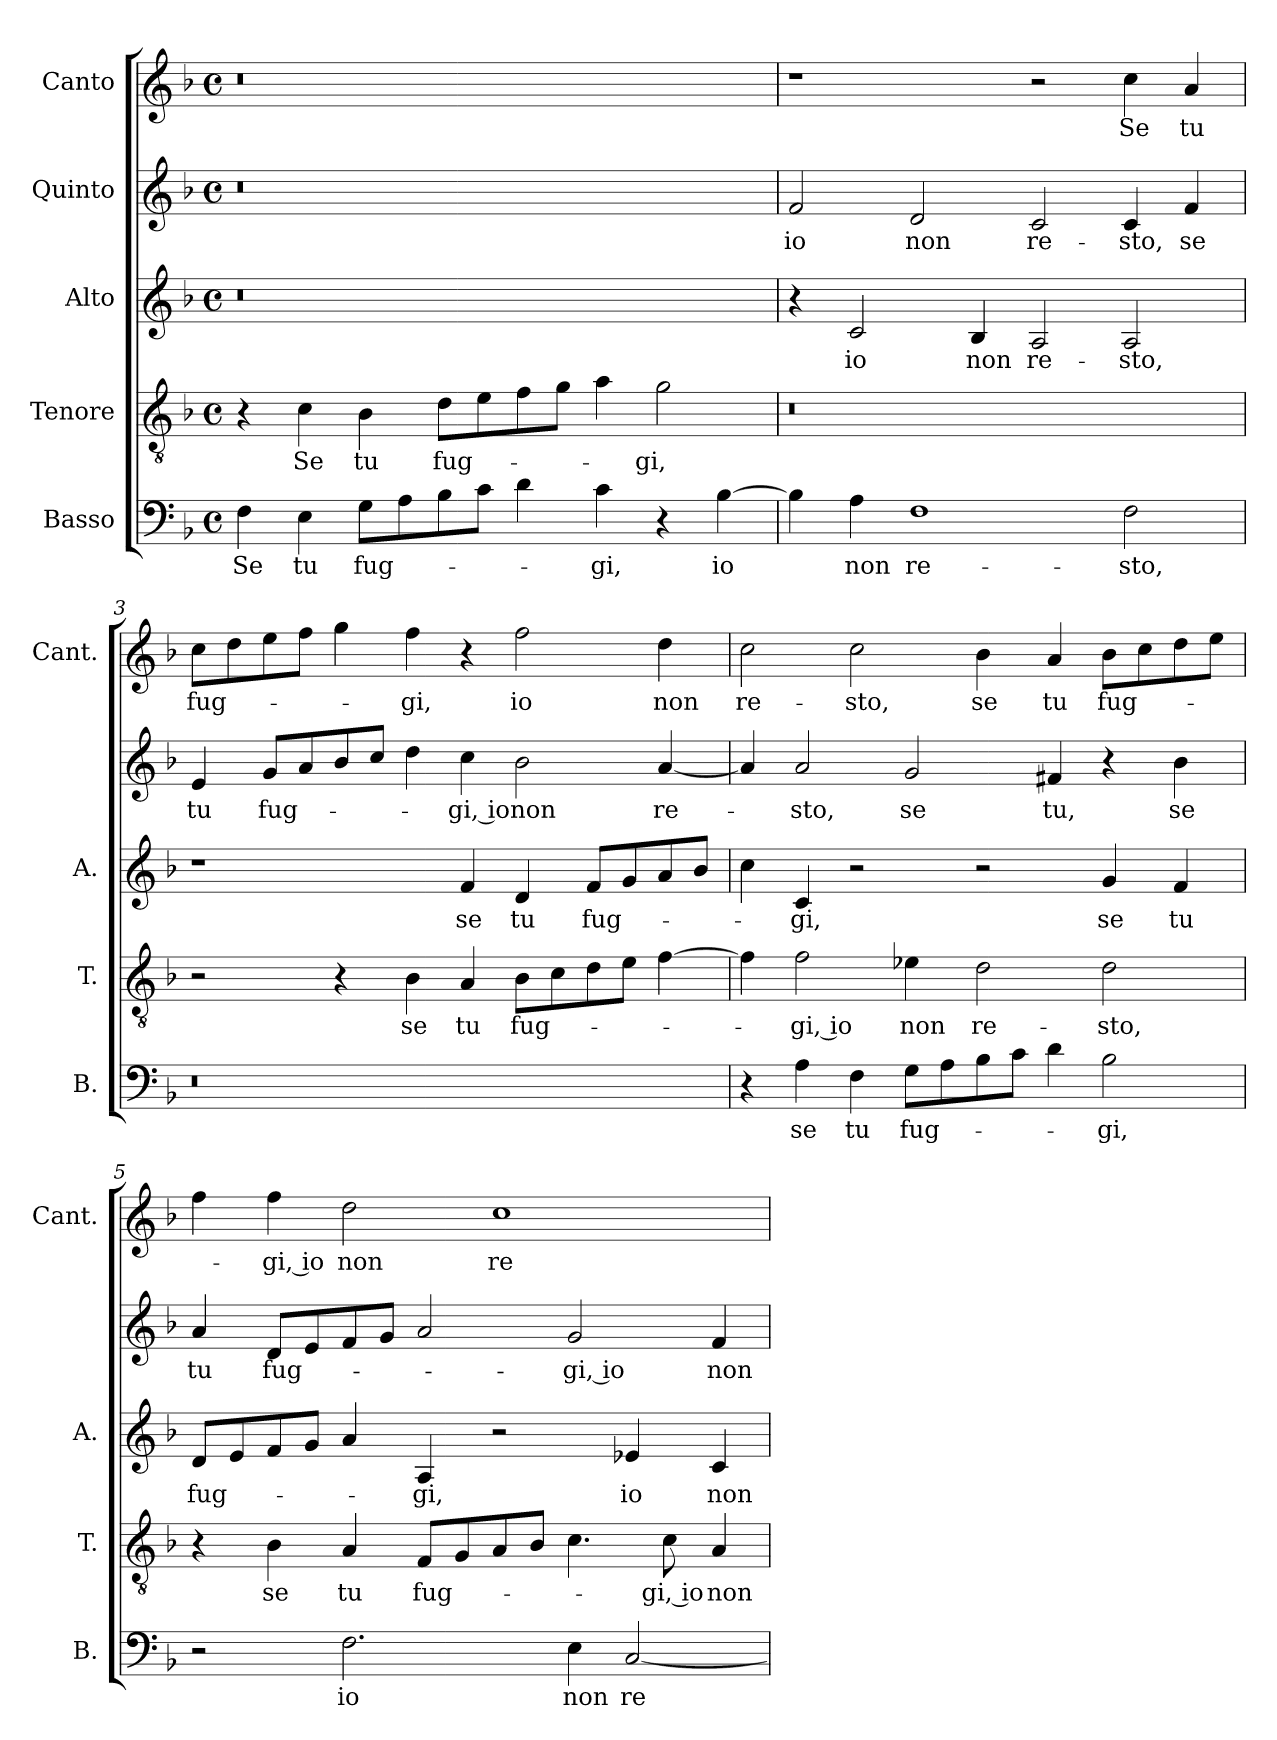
**kern	**text	**kern	**text	**kern	**text	**kern	**text	**kern	**text
*part5	*part5	*part4	*part4	*part3	*part3	*part2	*part2	*part1	*part1
*staff5	*staff5	*staff4	*staff4	*staff3	*staff3	*staff2	*staff2	*staff1	*staff1
*I"Basso	*	*I"Tenore	*	*I"Alto	*	*I"Quinto	*	*I"Canto	*
*I'B.	*	*I'T.	*	*I'A.	*	*	*	*I'Cant.	*
*clefF4	*	*clefGv2	*	*clefG2	*	*clefG2	*	*clefG2	*
*k[b-]	*	*k[b-]	*	*k[b-]	*	*k[b-]	*	*k[b-]	*
*F:	*	*F:	*	*F:	*	*F:	*	*F:	*
*M4/4	*	*M4/4	*	*M4/4	*	*M4/4	*	*M4/4	*
*met(c)	*	*met(c)	*	*met(c)	*	*met(c)	*	*met(c)	*
=1	=1	=1	=1	=1	=1	=1	=1	=1	=1
!	!	!	!	!LO:N:vis=0	!	!LO:N:vis=0	!	!LO:N:vis=0	!
4F\	Se	4r	.	1r	.	1r	.	1r	.
4E\	tu	4c\	Se	.	.	.	.	.	.
8G\L	fug-	4B-\	tu	.	.	.	.	.	.
8A\	.	.	.	.	.	.	.	.	.
8B-\	.	8d\L	fug-	.	.	.	.	.	.
8c\J	.	8e\	.	.	.	.	.	.	.
4d\	.	8f\	.	1ryy	.	1ryy	.	1ryy	.
.	.	8g\J	.	.	.	.	.	.	.
4c\	-gi,	4a\	.	.	.	.	.	.	.
4r	.	2g\	-gi,	.	.	.	.	.	.
[4B-\	io	.	.	.	.	.	.	.	.
=2	=2	=2	=2	=2	=2	=2	=2	=2	=2
!	!	!LO:N:vis=0	!	!	!	!	!	!	!
4B-\]	.	1r	.	4r	.	2f/	io	1r	.
4A\	non	.	.	2c/	io	.	.	.	.
1F\	re-	.	.	.	.	2d/	non	.	.
.	.	.	.	4B-/	non	.	.	.	.
.	.	1ryy	.	2A/	re-	2c/	re-	2r	.
2F\	-sto,	.	.	2A/	-sto,	4c/	-sto,	4cc\	Se
.	.	.	.	.	.	4f/	se	4a/	tu
=3	=3	=3	=3	=3	=3	=3	=3	=3	=3
!LO:N:vis=0	!	!	!	!	!	!	!	!	!
1r	.	2r	.	1r	.	4e/	tu	8cc\L	fug-
.	.	.	.	.	.	.	.	8dd\	.
.	.	.	.	.	.	8g/L	fug-	8ee\	.
.	.	.	.	.	.	8a/	.	8ff\J	.
.	.	4r	.	.	.	8b-/	.	4gg\	.
.	.	.	.	.	.	8cc/J	.	.	.
.	.	4B-\	se	.	.	4dd\	.	4ff\	-gi,
1ryy	.	4A/	tu	4f/	se	4cc\	-gi, io	4r	.
.	.	8B-\L	fug-	4d/	tu	2b-\	non	2ff\	io
.	.	8c\	.	.	.	.	.	.	.
.	.	8d\	.	8f/L	fug-	.	.	.	.
.	.	8e\J	.	8g/	.	.	.	.	.
.	.	[4f\	.	8a/	.	[4a/	re-	4dd\	non
.	.	.	.	8b-/J	.	.	.	.	.
=4	=4	=4	=4	=4	=4	=4	=4	=4	=4
4r	.	4f\]	.	4cc\	.	4a/]	.	2cc\	re-
4A\	se	2f\	-gi, io	4c/	-gi,	2a/	-sto,	.	.
4F\	tu	.	.	2r	.	.	.	2cc\	-sto,
8G\L	fug-	4e-X\	non	.	.	2g/	se	.	.
8A\	.	.	.	.	.	.	.	.	.
8B-\	.	2d\	re-	2r	.	.	.	4b-\	se
8c\J	.	.	.	.	.	.	.	.	.
4d\	.	.	.	.	.	4f#X/	tu,	4a/	tu
2B-\	-gi,	2d\	-sto,	4g/	se	4r	.	8b-\L	fug-
.	.	.	.	.	.	.	.	8cc\	.
.	.	.	.	4f/	tu	4b-\	se	8dd\	.
.	.	.	.	.	.	.	.	8ee\J	.
=5	=5	=5	=5	=5	=5	=5	=5	=5	=5
2r	.	4r	.	8d/L	fug-	4a/	tu	4ff\	.
.	.	.	.	8e/	.	.	.	.	.
.	.	4B-\	se	8f/	.	8d/L	fug-	4ff\	-gi, io
.	.	.	.	8g/J	.	8e/	.	.	.
2.F\	io	4A/	tu	4a/	.	8f/	.	2dd\	non
.	.	.	.	.	.	8g/J	.	.	.
.	.	8F/L	fug-	4A/	-gi,	2a/	.	.	.
.	.	8G/	.	.	.	.	.	.	.
.	.	8A/	.	2r	.	.	.	1cc\	re-
.	.	8B-/J	.	.	.	.	.	.	.
4E\	non	4.c\	.	.	.	2g/	-gi, io	.	.
[2C/	re-	.	.	4e-X/	io	.	.	.	.
.	.	8c\	-gi, io	.	.	.	.	.	.
.	.	4A/	non	4c/	non	4f/	non	.	.
=	=	=	=	=	=	=	=	=	=
*-	*-	*-	*-	*-	*-	*-	*-	*-	*-
